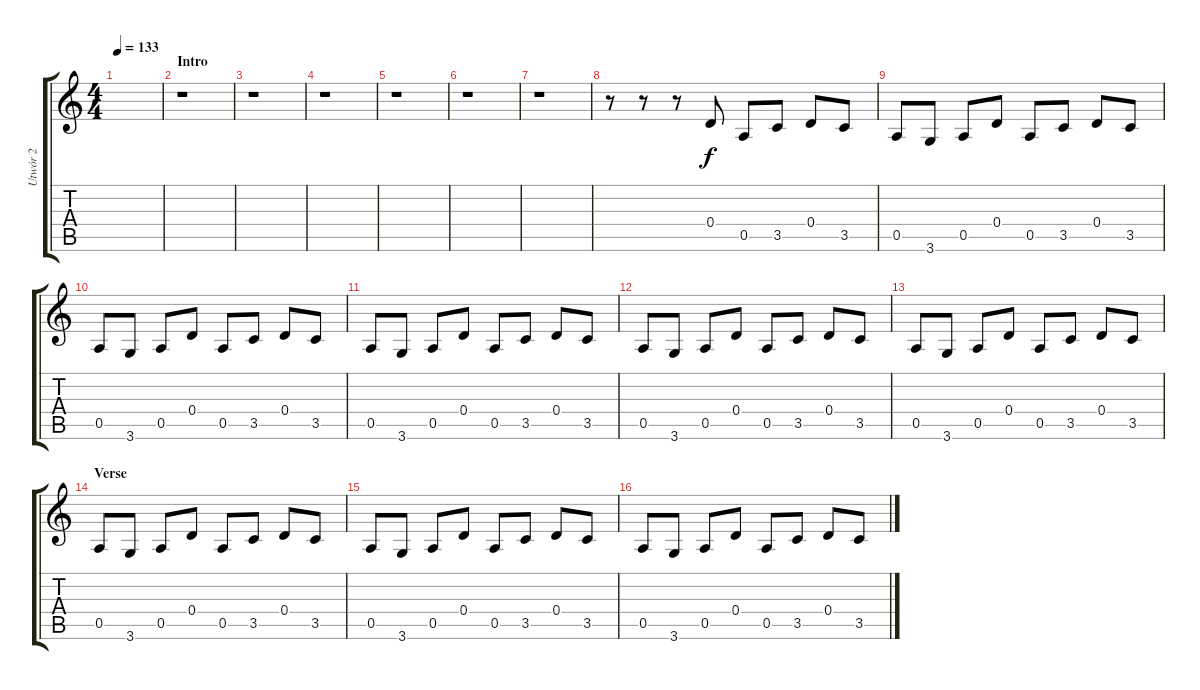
\track ("Utwór 2" "Utwór 2") {instrument electricguitarmuted}
\staff {score tabs}
\tuning (E4 B3 G3 D3 A2 E2) {hide}
\ts (4 4)
\tempo 133
\clef g2
\ks c
|
\section ("" "Intro")
r.1 |
r.1 |
r.1 |
r.1 |
r.1 |
r.1 |
r.8 r.8 r.8 0.4.8 0.5.8 3.5.8 0.4.8 3.5.8 |
0.5.8 3.6.8 0.5.8 0.4.8 0.5.8 3.5.8 0.4.8 3.5.8 |
0.5.8 3.6.8 0.5.8 0.4.8 0.5.8 3.5.8 0.4.8 3.5.8 |
0.5.8 3.6.8 0.5.8 0.4.8 0.5.8 3.5.8 0.4.8 3.5.8 |
0.5.8 3.6.8 0.5.8 0.4.8 0.5.8 3.5.8 0.4.8 3.5.8 |
0.5.8 3.6.8 0.5.8 0.4.8 0.5.8 3.5.8 0.4.8 3.5.8 |
\section ("" "Verse")
0.5.8 3.6.8 0.5.8 0.4.8 0.5.8 3.5.8 0.4.8 3.5.8 |
0.5.8 3.6.8 0.5.8 0.4.8 0.5.8 3.5.8 0.4.8 3.5.8 |
0.5.8 3.6.8 0.5.8 0.4.8 0.5.8 3.5.8 0.4.8 3.5.8
